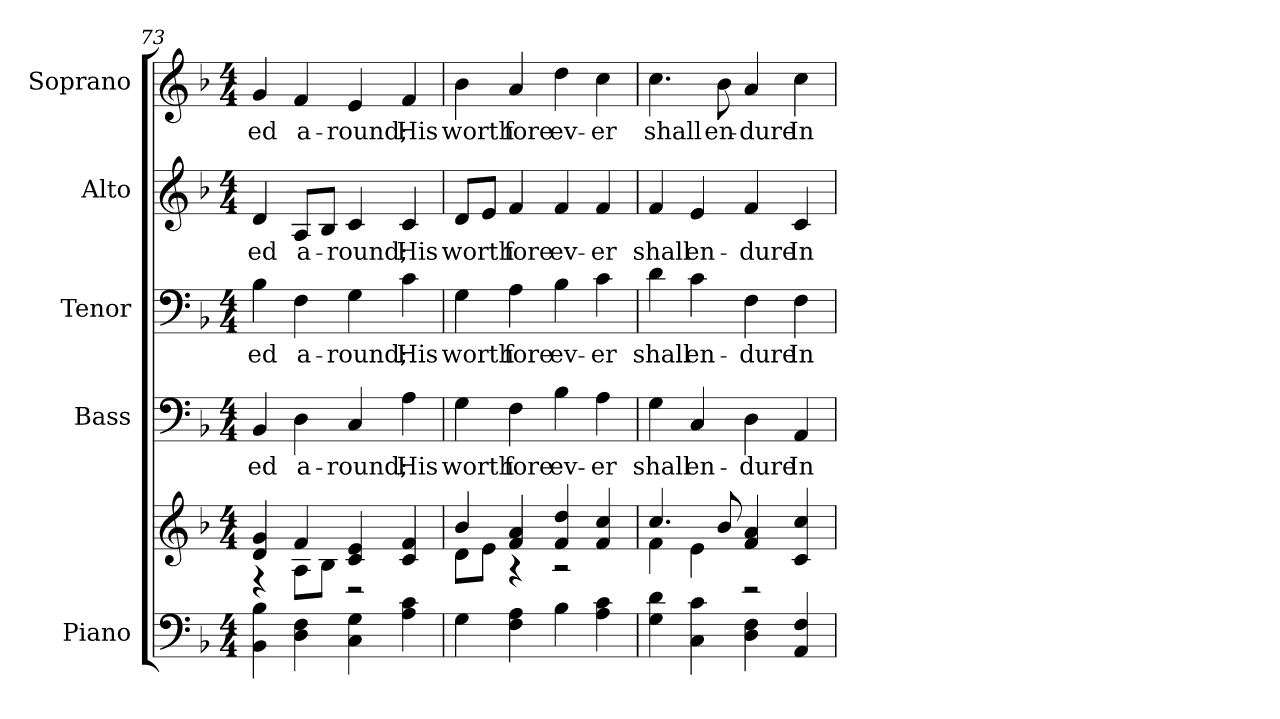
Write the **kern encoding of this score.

**kern	**kern	**kern	**text	**kern	**text	**kern	**text	**kern	**text
*part5	*part5	*part4	*part4	*part3	*part3	*part2	*part2	*part1	*part1
*staff6	*staff5	*staff4	*staff4	*staff3	*staff3	*staff2	*staff2	*staff1	*staff1
*I"Piano	*	*I"Bass	*	*I"Tenor	*	*I"Alto	*	*I"Soprano	*
*I'Pno.	*	*I'B.	*	*I'T.	*	*I'A.	*	*I'S.	*
!!LO:LB:g=z
*clefF4	*clefG2	*clefF4	*	*clefF4	*	*clefG2	*	*clefG2	*
*k[b-]	*k[b-]	*k[b-]	*	*k[b-]	*	*k[b-]	*	*k[b-]	*
*F:	*F:	*F:	*	*F:	*	*F:	*	*F:	*
*M4/4	*M4/4	*M4/4	*	*M4/4	*	*M4/4	*	*M4/4	*
=73	=73	=73	=73	=73	=73	=73	=73	=73	=73
*	*^	*	*	*	*	*	*	*	*
!	!	!	!	!LO:LY:b:color=#000000	!	!	!	!	!	!
!	!	!	!	!	!	!LO:LY:b:color=#000000	!	!	!	!
!	!	!	!	!	!	!	!	!LO:LY:b:color=#000000	!	!
!	!	!	!	!	!	!	!	!	!	!LO:LY:b:color=#000000
4BB-i\ 4B-i	4di/ 4gi	4r	4BB-i/	-ed	4B-i\	-ed	4di/	-ed	4gi/	-ed
!	!	!	!	!LO:LY:b:color=#000000	!	!	!	!	!	!
!	!	!	!	!	!	!LO:LY:b:color=#000000	!	!	!	!
!	!	!	!	!	!	!	!	!LO:LY:b:color=#000000	!	!
!	!	!	!	!	!	!	!	!	!	!LO:LY:b:color=#000000
4Di\ 4Fi	4fi/	8Ai\L	4Di\	a-	4Fi\	a-	8Ai/L	a-	4fi/	a-
.	.	8B-i\J	.	.	.	.	8B-i/J	.	.	.
!	!	!	!	!LO:LY:b:color=#000000	!	!	!	!	!	!
!	!	!	!	!	!	!LO:LY:b:color=#000000	!	!	!	!
!	!	!	!	!	!	!	!	!LO:LY:b:color=#000000	!	!
!	!	!	!	!	!	!	!	!	!	!LO:LY:b:color=#000000
4Ci\ 4Gi	4ci/ 4ei	2r	4Ci/	-round;	4Gi\	-round;	4ci/	-round;	4ei/	-round;
!	!	!	!	!LO:LY:b:color=#000000	!	!	!	!	!	!
!	!	!	!	!	!	!LO:LY:b:color=#000000	!	!	!	!
!	!	!	!	!	!	!	!	!LO:LY:b:color=#000000	!	!
!	!	!	!	!	!	!	!	!	!	!LO:LY:b:color=#000000
4Ai\ 4ci	4ci/ 4fi	.	4Ai\	His	4ci\	His	4ci/	His	4fi/	His
=74	=74	=74	=74	=74	=74	=74	=74	=74	=74	=74
!	!	!	!	!LO:LY:b:color=#000000	!	!	!	!	!	!
!	!	!	!	!	!	!LO:LY:b:color=#000000	!	!	!	!
!	!	!	!	!	!	!	!	!LO:LY:b:color=#000000	!	!
!	!	!	!	!	!	!	!	!	!	!LO:LY:b:color=#000000
4Gi\	4b-i/	8di\L	4Gi\	worth	4Gi\	worth	8di/L	worth	4b-i\	worth
.	.	8ei\J	.	.	.	.	8ei/J	.	.	.
!	!	!	!	!LO:LY:b:color=#000000	!	!	!	!	!	!
!	!	!	!	!	!	!LO:LY:b:color=#000000	!	!	!	!
!	!	!	!	!	!	!	!	!LO:LY:b:color=#000000	!	!
!	!	!	!	!	!	!	!	!	!	!LO:LY:b:color=#000000
4Fi\ 4Ai	4fi/ 4ai	4r	4Fi\	fore	4Ai\	fore	4fi/	fore	4ai/	fore
!	!	!	!	!LO:LY:b:color=#000000	!	!	!	!	!	!
!	!	!	!	!	!	!LO:LY:b:color=#000000	!	!	!	!
!	!	!	!	!	!	!	!	!LO:LY:b:color=#000000	!	!
!	!	!	!	!	!	!	!	!	!	!LO:LY:b:color=#000000
4B-i\	4fi/ 4ddi	2r	4B-i\	ev-	4B-i\	ev-	4fi/	ev-	4ddi\	ev-
!	!	!	!	!LO:LY:b:color=#000000	!	!	!	!	!	!
!	!	!	!	!	!	!LO:LY:b:color=#000000	!	!	!	!
!	!	!	!	!	!	!	!	!LO:LY:b:color=#000000	!	!
!	!	!	!	!	!	!	!	!	!	!LO:LY:b:color=#000000
4Ai\ 4ci	4fi/ 4cci	.	4Ai\	-er	4ci\	-er	4fi/	-er	4cci\	-er
!!LO:PB:g=z
=75	=75	=75	=75	=75	=75	=75	=75	=75	=75	=75
!	!	!	!	!LO:LY:b:color=#000000	!	!	!	!	!	!
!	!	!	!	!	!	!LO:LY:b:color=#000000	!	!	!	!
!	!	!	!	!	!	!	!	!LO:LY:b:color=#000000	!	!
!	!	!	!	!	!	!	!	!	!	!LO:LY:b:color=#000000
4Gi\ 4di	4.cci/	4fi\	4Gi\	shall	4di\	shall	4fi/	shall	4.cci\	shall
!	!	!	!	!LO:LY:b:color=#000000	!	!	!	!	!	!
!	!	!	!	!	!	!LO:LY:b:color=#000000	!	!	!	!
!	!	!	!	!	!	!	!	!LO:LY:b:color=#000000	!	!
4Ci\ 4ci	.	4ei\	4Ci/	en-	4ci\	en-	4ei/	en-	.	.
!	!	!	!	!	!	!	!	!	!	!LO:LY:b:color=#000000
.	8b-i/	.	.	.	.	.	.	.	8b-i\	en-
!	!	!	!	!LO:LY:b:color=#000000	!	!	!	!	!	!
!	!	!	!	!	!	!LO:LY:b:color=#000000	!	!	!	!
!	!	!	!	!	!	!	!	!LO:LY:b:color=#000000	!	!
!	!	!	!	!	!	!	!	!	!	!LO:LY:b:color=#000000
4Di\ 4Fi	4fi/ 4ai	2r	4Di\	-dure	4Fi\	-dure	4fi/	-dure	4ai/	-dure
!	!	!	!	!LO:LY:b:color=#000000	!	!	!	!	!	!
!	!	!	!	!	!	!LO:LY:b:color=#000000	!	!	!	!
!	!	!	!	!	!	!	!	!LO:LY:b:color=#000000	!	!
!	!	!	!	!	!	!	!	!	!	!LO:LY:b:color=#000000
4AAi/ 4Fi	4ci/ 4cci	.	4AAi/	In	4Fi\	In	4ci/	In	4cci\	In
*	*v	*v	*	*	*	*	*	*	*	*
=	=	=	=	=	=	=	=	=	=
*-	*-	*-	*-	*-	*-	*-	*-	*-	*-
